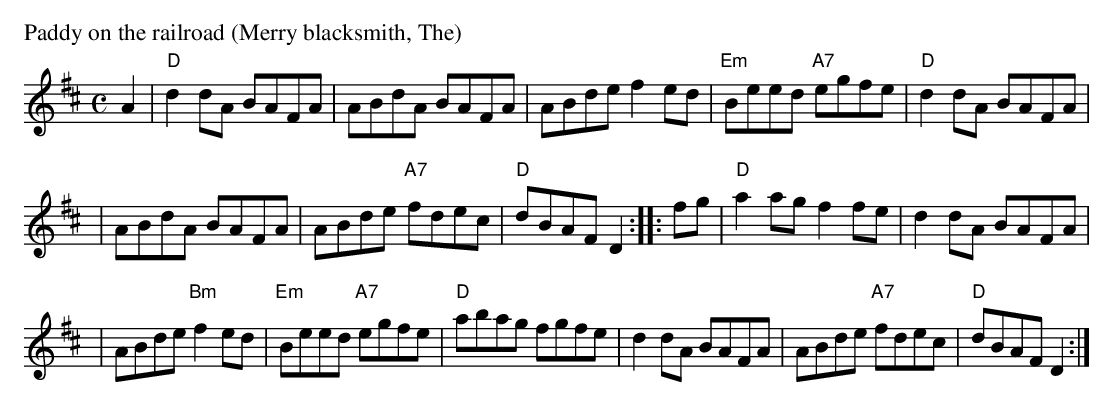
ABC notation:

X:1
P: Paddy on the railroad (Merry blacksmith, The)
M: C
K: D
A2 \
| "D"d2dA BAFA | ABdA BAFA | ABde f2ed | "Em"Beed "A7"egfe | "D"d2dA BAFA |
| ABdA BAFA | ABde "A7"fdec | "D"dBAF D2 :: fg | "D"a2ag f2fe | d2dA BAFA |
| ABde "Bm"f2ed | "Em"Beed "A7"egfe | "D"abag fgfe | d2dA BAFA | ABde "A7"fdec | "D"dBAF D2 :|
